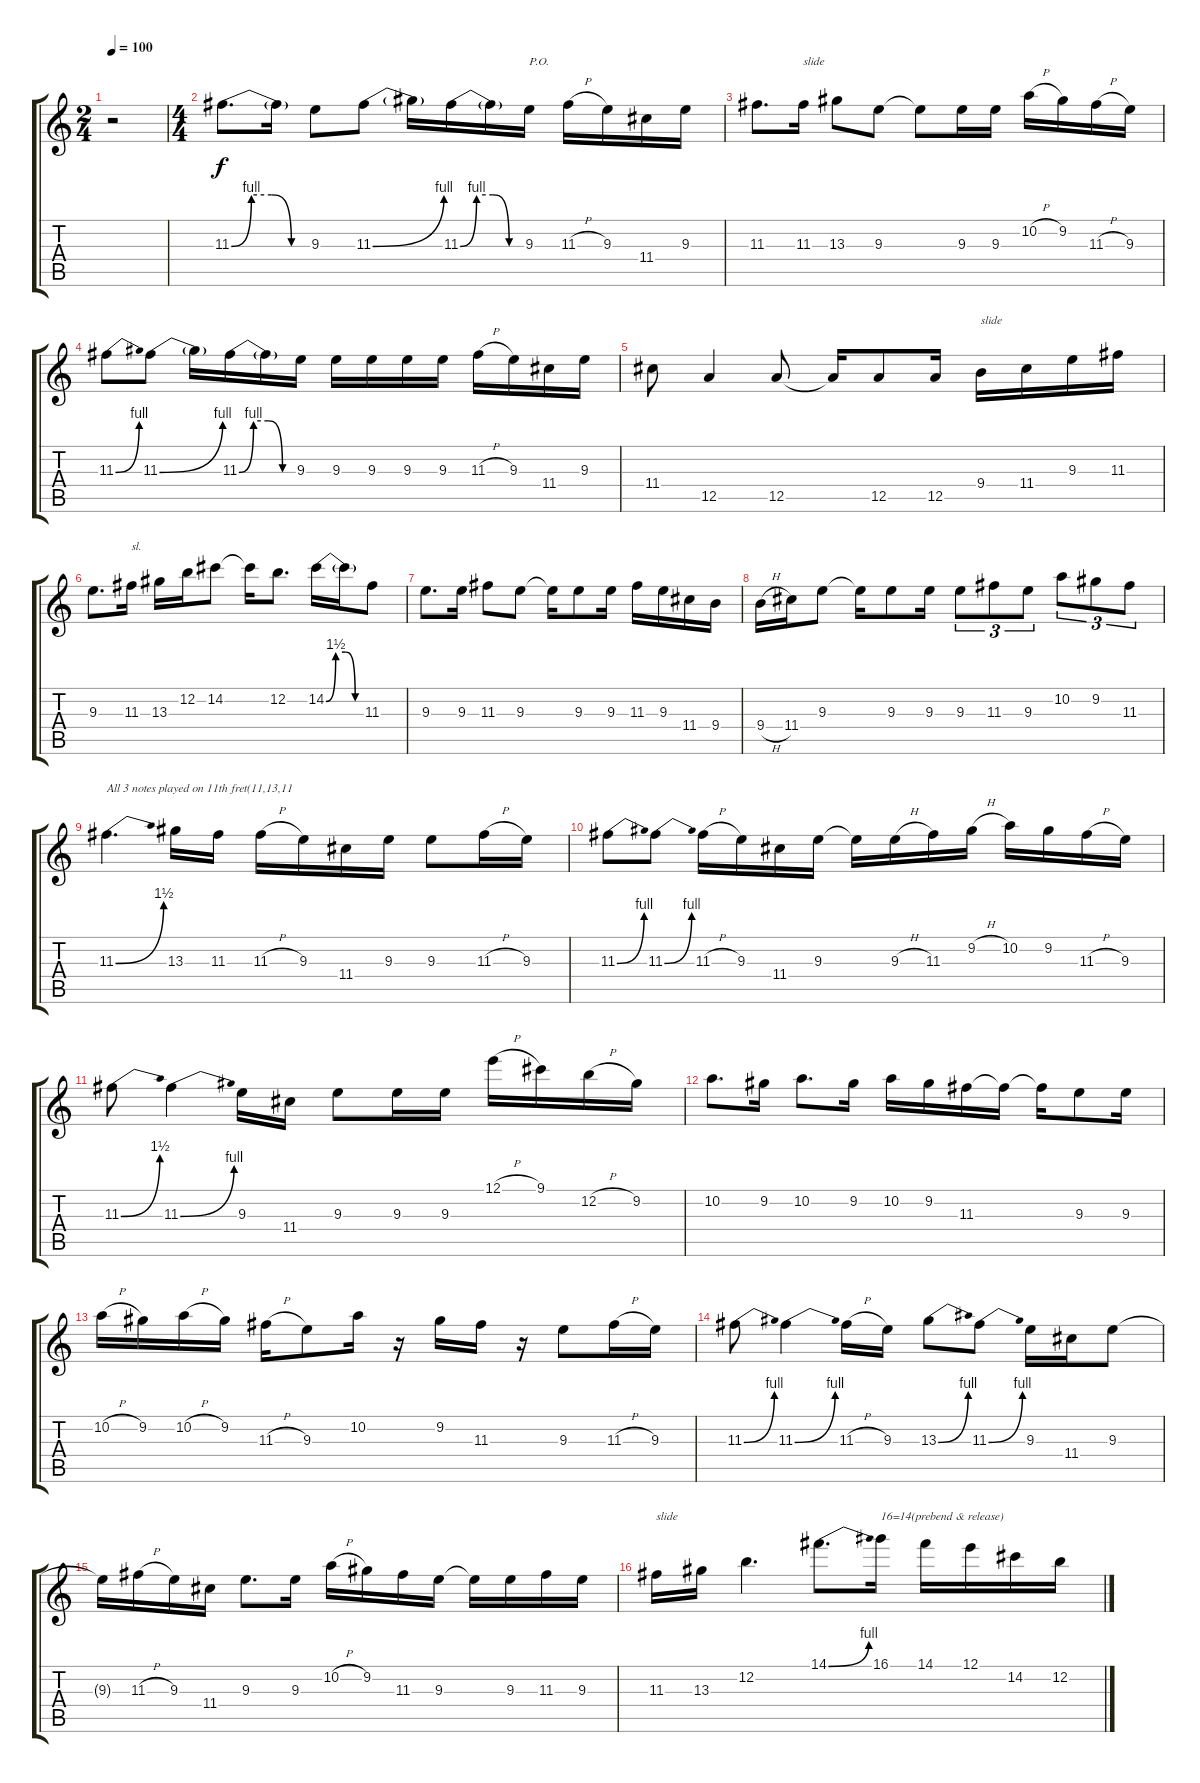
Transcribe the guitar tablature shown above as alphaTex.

\track "" {instrument electricguitarjazz}
\staff {score tabs}
\tuning (E4 B3 G3 D3 A2 E2) {hide}
\ts (2 4)
\tempo 100
\clef g2
\ks c
r.2{dy f} |
\ts (4 4)
11.3{be (custom 0 0 15 4 30 4 45 0 60 0)}.8{d} 11.3{t}.16 9.3.8 11.3{be (bend 0 0 60 4)}.8 11.3{t}.16 11.3{be (custom 0 0 15 4 30 4 45 0 60 0)}.16 11.3{t}.16 9.3.16{txt "P.O."} 11.3{h}.16 9.3.16 11.4.16 9.3.16 |
11.3.8{d} 11.3.16{txt "slide"} 13.3.8 9.3.8 9.3{t}.8 9.3.16 9.3.16 10.2{h}.16 9.2.16 11.3{h}.16 9.3.16 |
11.3{be (bend 0 0 60 4)}.8 11.3{be (bend 0 0 60 4)}.8 11.3{t}.16 11.3{be (custom 0 0 15 4 30 4 45 0 60 0)}.16 11.3{t}.16 9.3.16 9.3.16 9.3.16 9.3.16 9.3.16 11.3{h}.16 9.3.16 11.4.16 9.3.16 |
11.4.8 12.5.4 12.5.8 12.5{t}.16 12.5.8 12.5.16 9.4.16{txt "slide"} 11.4.16 9.3.16 11.3.16 |
9.3.8{d} 11.3.16{txt "sl."} 13.3.16 12.2.16 14.2.8 14.2{t}.16 12.2.8{d} 14.2{be (custom 0 0 15 6 30 6 45 0 60 0)}.16 14.2{t}.16 11.3.8 |
9.3.8{d} 9.3.16 11.3.8 9.3.8 9.3{t}.16 9.3.8 9.3.16 11.3.16 9.3.16 11.4.16 9.4.16 |
9.4{h}.16 11.4.16 9.3.8 9.3{t}.16 9.3.8 9.3.16 9.3.8{tu (3 2)} 11.3.8{tu (3 2)} 9.3.8{tu (3 2)} 10.2.8{tu (3 2)} 9.2.8{tu (3 2)} 11.3.8{tu (3 2)} |
11.3{be (bend 0 0 60 6)}.4{d txt "All 3 notes played on 11th fret(11,13,11"} 13.3.16 11.3.16 11.3{h}.16 9.3.16 11.4.16 9.3.16 9.3.8 11.3{h}.16 9.3.16 |
11.3{be (bend 0 0 60 4)}.8 11.3{be (bend 0 0 60 4)}.8 11.3{h}.16 9.3.16 11.4.16 9.3.16 9.3{t}.16 9.3{h}.16 11.3.16 9.2{h}.16 10.2.16 9.2.16 11.3{h}.16 9.3.16 |
11.3{be (bend 0 0 60 6)}.8 11.3{be (bend 0 0 60 4)}.4 9.3.16 11.4.16 9.3.8 9.3.16 9.3.16 12.1{h}.16 9.1.16 12.2{h}.16 9.2.16 |
10.2.8{d} 9.2.16 10.2.8{d} 9.2.16 10.2.16 9.2.16 11.3.16 11.3{t}.16 11.3{t}.16 9.3.8 9.3.16 |
10.2{h}.16 9.2.16 10.2{h}.16 9.2.16 11.3{h}.16 9.3.8 10.2.16 r.16 9.2.16 11.3.16 r.16 9.3.8 11.3{h}.16 9.3.16 |
11.3{be (bend 0 0 60 4)}.8 11.3{be (bend 0 0 60 4)}.4 11.3{h}.16 9.3.16 13.3{be (bend 0 0 60 4)}.8 11.3{be (bend 0 0 60 4)}.8 9.3.16 11.4.16 9.3.8 |
9.3{t}.16 11.3{h}.16 9.3.16 11.4.16 9.3.8{d} 9.3.16 10.2{h}.16 9.2.16 11.3.16 9.3.16 9.3{t}.16 9.3.16 11.3.16 9.3.16 |
11.3.16{txt "slide"} 13.3.16 12.2.4{d} 14.1{be (bend 0 0 60 4)}.8{d} 16.1.16{txt "16=14(prebend & release)"} 14.1.16 12.1.16 14.2.16 12.2.16
